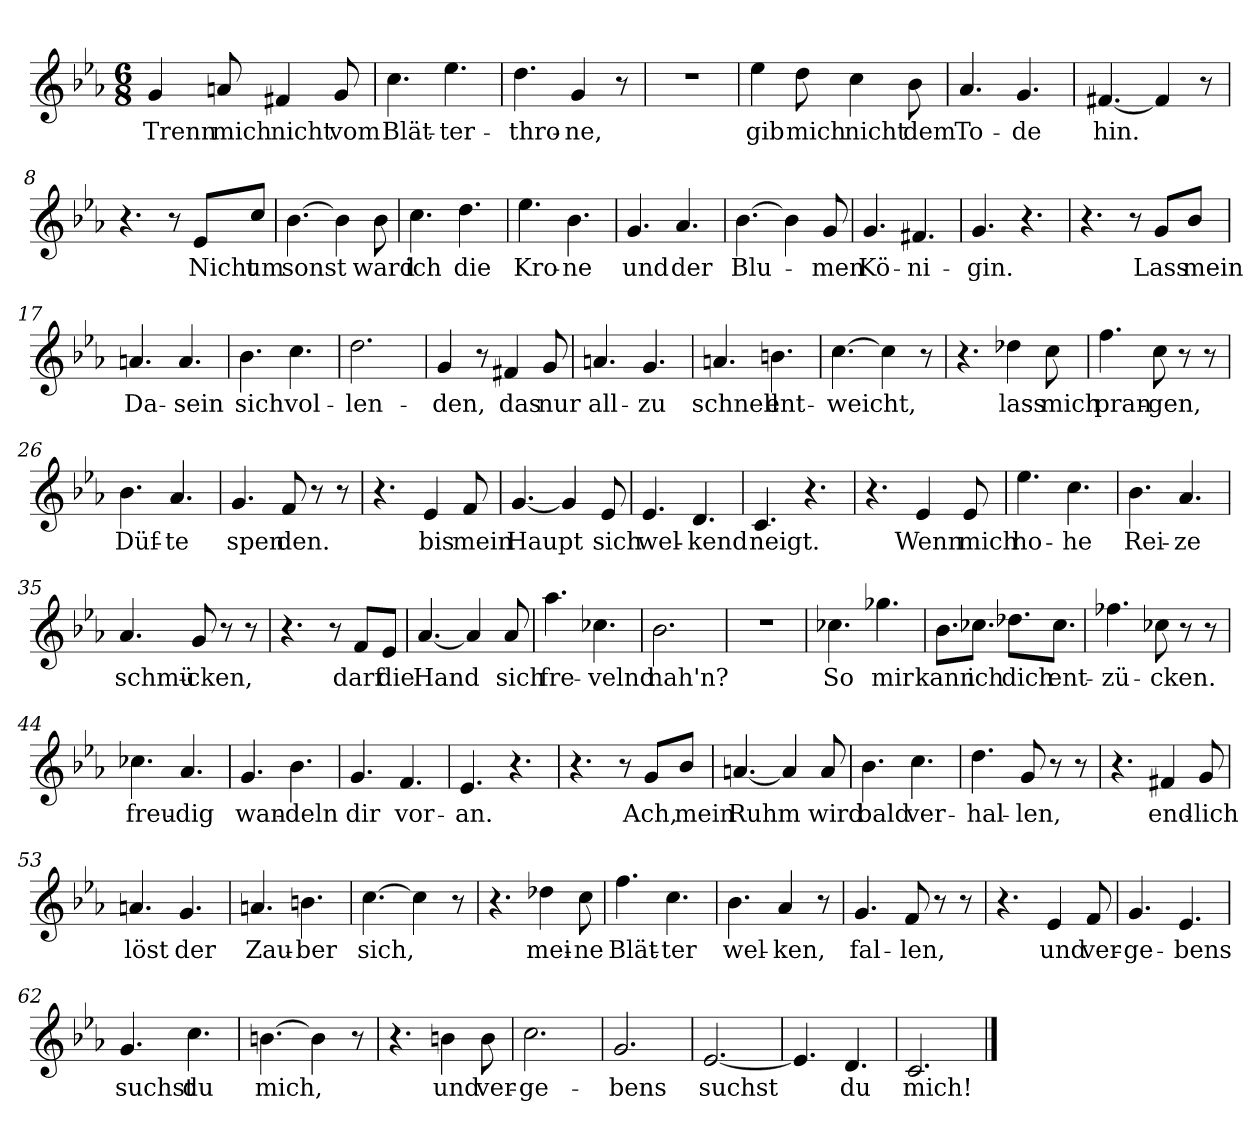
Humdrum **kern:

**kern	**text
*part1	*part1
*staff1	*staff1
*clefG2	*
*k[b-e-a-]	*
*M6/8	*
=1	=1
!	!LO:LY:b
4g/	Trenn
!	!LO:LY:b
8an/	mich
!	!LO:LY:b
4f#X/	nicht
!	!LO:LY:b
8g/	vom
=2	=2
!	!LO:LY:b
4.cc\	Blät-
!	!LO:LY:b
4.ee-\	-ter-
=3	=3
!	!LO:LY:b
4.dd\	-thro-
!	!LO:LY:b
4g/	-ne,
8r	.
=4	=4
2.r	.
=5	=5
!	!LO:LY:b
4ee-\	gib
!	!LO:LY:b
8dd\	mich
!	!LO:LY:b
4cc\	nicht
!	!LO:LY:b
8b-\	dem
=6	=6
!	!LO:LY:b
4.a-/	To-
!	!LO:LY:b
4.g/	-de
=7	=7
!	!LO:LY:b
[4.f#X/	hin.
4f#/]	.
8r	.
=8	=8
4.r	.
8r	.
!	!LO:LY:b
8e-/L	Nicht
!	!LO:LY:b
8cc/J	um
!!LO:LB:g=z
=9	=9
!	!LO:LY:b
[4.b-\	-sonst
4b-\]	.
!	!LO:LY:b
8b-\	ward
=10	=10
!	!LO:LY:b
4.cc\	ich
!	!LO:LY:b
4.dd\	die
=11	=11
!	!LO:LY:b
4.ee-\	Kro-
!	!LO:LY:b
4.b-\	-ne
=12	=12
!	!LO:LY:b
4.g/	und
!	!LO:LY:b
4.a-/	der
=13	=13
!	!LO:LY:b
[4.b-\	Blu-
4b-\]	.
!	!LO:LY:b
8g/	-men
=14	=14
!	!LO:LY:b
4.g/	Kö-
!	!LO:LY:b
4.f#X/	-ni-
=15	=15
!	!LO:LY:b
4.g/	-gin.
4.r	.
=16	=16
4.r	.
8r	.
!	!LO:LY:b
8g/L	Lass
!	!LO:LY:b
8b-/J	mein
=17	=17
!	!LO:LY:b
4.an/	Da-
!	!LO:LY:b
4.a/	sein
=18	=18
!	!LO:LY:b
4.b-\	sich
!	!LO:LY:b
4.cc\	vol-
=19	=19
!	!LO:LY:b
2.dd\	-len-
!!LO:LB:g=z
=20	=20
!	!LO:LY:b
4g/	-den,
8r	.
!	!LO:LY:b
4f#X/	das
!	!LO:LY:b
8g/	nur
=21	=21
!	!LO:LY:b
4.an/	all-
!	!LO:LY:b
4.g/	-zu
=22	=22
!	!LO:LY:b
4.an/	schnell
!	!LO:LY:b
4.bn\	ent-
=23	=23
!	!LO:LY:b
[4.cc\	-weicht,
4cc\]	.
8r	.
=24	=24
4.r	.
!	!LO:LY:b
4dd-X\	lass
!	!LO:LY:b
8cc\	mich
=25	=25
!	!LO:LY:b
4.ff\	pran-
!	!LO:LY:b
8cc\	-gen,
8r	.
8r	.
=26	=26
!	!LO:LY:b
4.b-\	Düf-
!	!LO:LY:b
4.a-/	-te
=27	=27
!	!LO:LY:b
4.g/	spen
!	!LO:LY:b
8f/	-den.
8r	.
8r	.
=28	=28
4.r	.
!	!LO:LY:b
4e-/	bis
!	!LO:LY:b
8f/	mein
!!LO:LB:g=z
=29	=29
!	!LO:LY:b
[4.g/	Haupt
4g/]	.
!	!LO:LY:b
8e-/	sich
=30	=30
!	!LO:LY:b
4.e-/	wel-
!	!LO:LY:b
4.d/	-kend
=31	=31
!	!LO:LY:b
4.c/	neigt.
4.r	.
=32	=32
4.r	.
!	!LO:LY:b
4e-/	Wenn
!	!LO:LY:b
8e-/	mich
=33	=33
!	!LO:LY:b
4.ee-\	ho-
!	!LO:LY:b
4.cc\	-he
=34	=34
!	!LO:LY:b
4.b-\	Rei-
!	!LO:LY:b
4.a-/	-ze
=35	=35
!	!LO:LY:b
4.a-/	schmü-
!	!LO:LY:b
8g/	-cken,
8r	.
8r	.
=36	=36
4.r	.
8r	.
!	!LO:LY:b
8f/L	darf
!	!LO:LY:b
8e-/J	die
=37	=37
!	!LO:LY:b
[4.a-/	Hand
4a-/]	.
!	!LO:LY:b
8a-/	sich
!!LO:LB:g=z
=38	=38
!	!LO:LY:b
4.aa-\	fre-
!	!LO:LY:b
4.cc-X\	-velnd
=39	=39
!	!LO:LY:b
2.b-\	nah'n?
=40	=40
2.r	.
=41	=41
!	!LO:LY:b
4.cc-X\	So
!	!LO:LY:b
4.gg-X\	mir
=42	=42
!	!LO:LY:b
8.b-\L	kann
!	!LO:LY:b
8.cc-X\J	ich
!	!LO:LY:b
8.dd-X\L	dich
!	!LO:LY:b
8.cc-\J	ent-
=43	=43
!	!LO:LY:b
4.ff-X\	-zü-
!	!LO:LY:b
8cc-X\	-cken.
8r	.
8r	.
=44	=44
!	!LO:LY:b
4.cc-X\	freu-
!	!LO:LY:b
4.a-/	-dig
=45	=45
!	!LO:LY:b
4.g/	wan-
!	!LO:LY:b
4.b-\	-deln
=46	=46
!	!LO:LY:b
4.g/	dir
!	!LO:LY:b
4.f/	vor-
=47	=47
!	!LO:LY:b
4.e-/	-an.
4.r	.
!!LO:LB:g=z
=48	=48
4.r	.
8r	.
!	!LO:LY:b
8g/L	Ach,
!	!LO:LY:b
8b-/J	mein
=49	=49
!	!LO:LY:b
[4.an/	Ruhm
4a/]	.
!	!LO:LY:b
8a/	wird
=50	=50
!	!LO:LY:b
4.b-\	bald
!	!LO:LY:b
4.cc\	ver-
=51	=51
!	!LO:LY:b
4.dd\	-hal-
!	!LO:LY:b
8g/	-len,
8r	.
8r	.
=52	=52
4.r	.
!	!LO:LY:b
4f#X/	end-
!	!LO:LY:b
8g/	-lich
=53	=53
!	!LO:LY:b
4.an/	löst
!	!LO:LY:b
4.g/	der
=54	=54
!	!LO:LY:b
4.an/	Zau-
!	!LO:LY:b
4.bn\	-ber
=55	=55
!	!LO:LY:b
[4.cc\	sich,
4cc\]	.
8r	.
=56	=56
4.r	.
!	!LO:LY:b
4dd-X\	mei-
!	!LO:LY:b
8cc\	-ne
=57	=57
!	!LO:LY:b
4.ff\	Blät-
!	!LO:LY:b
4.cc\	-ter
!!LO:LB:g=z
=58	=58
!	!LO:LY:b
4.b-\	wel-
!	!LO:LY:b
4a-/	ken,
8r	.
=59	=59
!	!LO:LY:b
4.g/	fal-
!	!LO:LY:b
8f/	-len,
8r	.
8r	.
=60	=60
4.r	.
!	!LO:LY:b
4e-/	und
!	!LO:LY:b
8f/	ver-
=61	=61
!	!LO:LY:b
4.g/	-ge-
!	!LO:LY:b
4.e-/	-bens
=62	=62
!	!LO:LY:b
4.g/	suchst
!	!LO:LY:b
4.cc\	du
=63	=63
!	!LO:LY:b
[4.bn\	mich,
4b\]	.
8r	.
=64	=64
4.r	.
!	!LO:LY:b
4bn\	und
!	!LO:LY:b
8b\	ver-
=65	=65
!	!LO:LY:b
2.cc\	-ge-
=66	=66
!	!LO:LY:b
2.g/	-bens
=67	=67
!	!LO:LY:b
[2.e-/	suchst
=68	=68
4.e-/]	.
!	!LO:LY:b
4.d/	du
!!LO:LB:g=z
=69	=69
!	!LO:LY:b
2.c/	mich!
==	==
*-	*-
